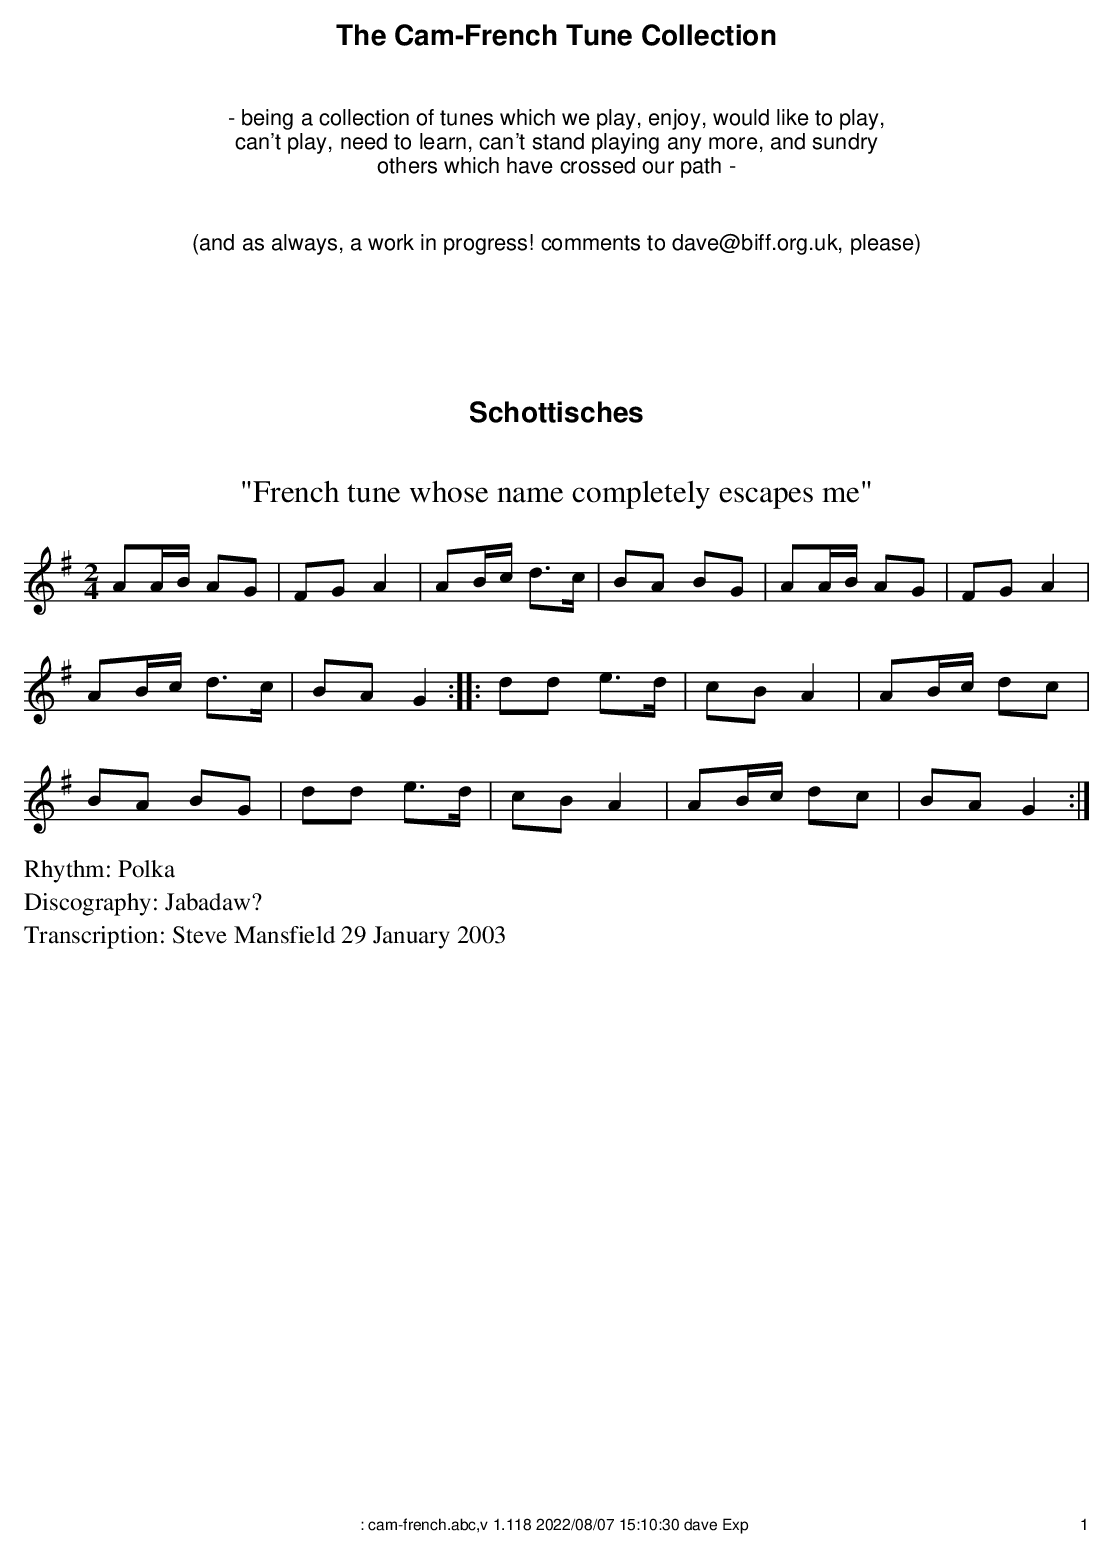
X:1
T:"French tune whose name completely escapes me"
M:2/4
L:1/8
K:Ador
AA/B/ AG | FG A2 | AB/c/ d>c | BA BG | AA/B/ AG | FG A2 |
AB/c/ d>c | BA G2 :: dd e>d | cB A2 | AB/c/ dc |
BA BG | dd e>d | cB A2 | AB/c/ dc | BA G2 :|
